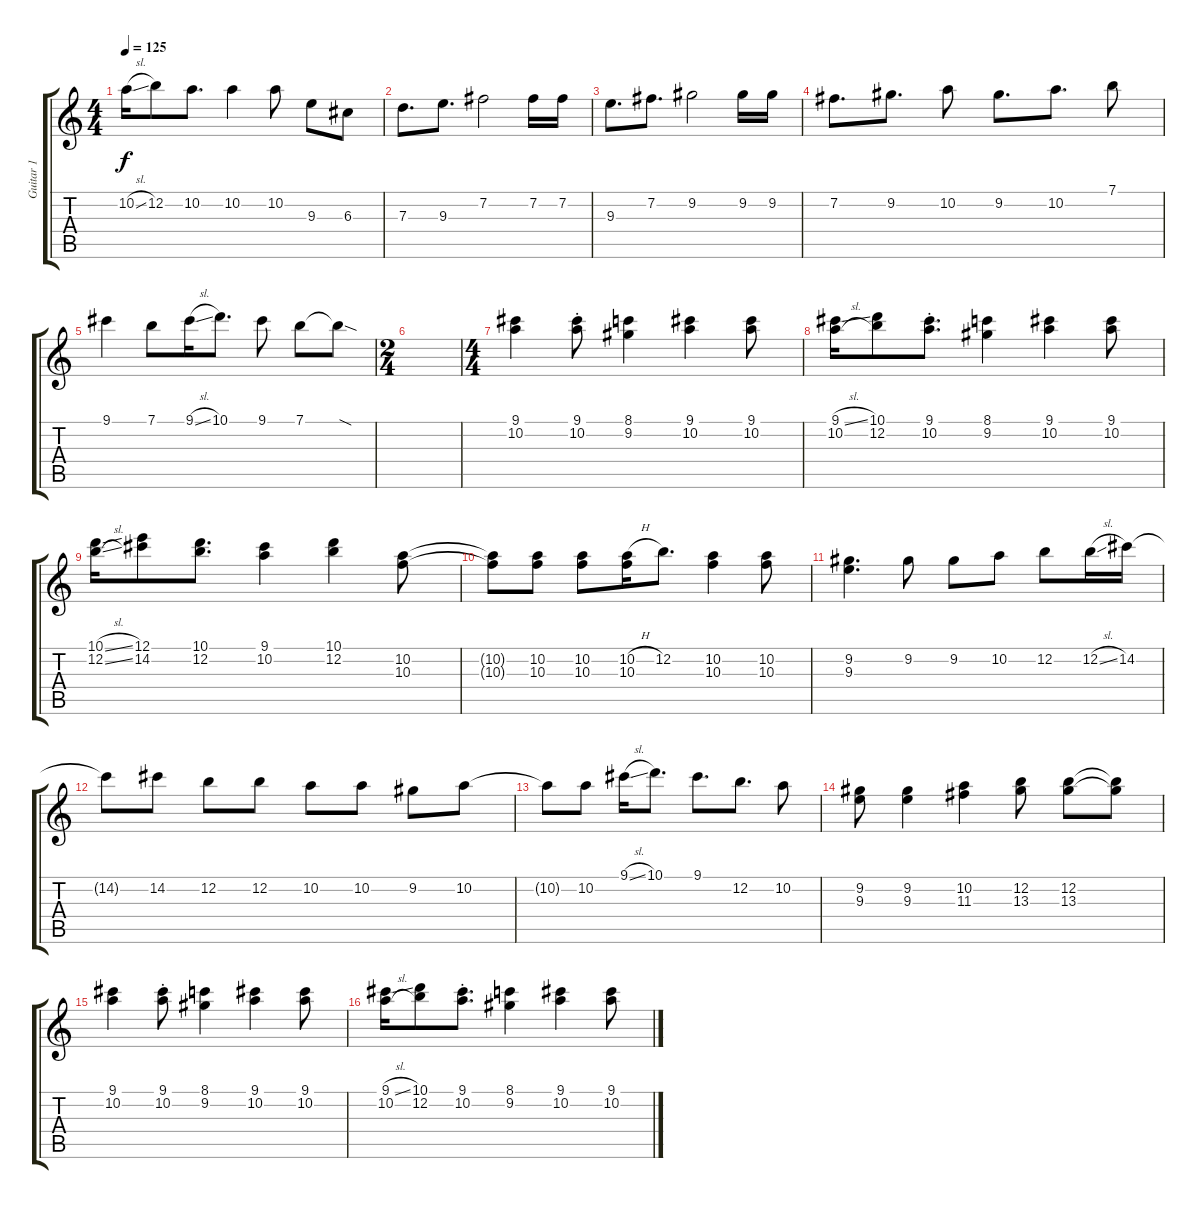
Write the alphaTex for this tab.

\track ("Guitar 1" "Guitar 1") {instrument acousticguitarsteel}
\staff {score tabs}
\tuning (E4 B3 G3 D3 A2 E2) {hide}
\ts (4 4)
\tempo 125
\clef g2
\ks c
10.2{sl}.16{dy f} 12.2.8 10.2.8{d} 10.2.4 10.2.8 9.3.8 6.3.8 |
7.3.8{d} 9.3.8{d} 7.2.2 7.2.16 7.2.16 |
9.3.8{d} 7.2.8{d} 9.2.2 9.2.16 9.2.16 |
7.2.8{d} 9.2.8{d} 10.2.8 9.2.8{d} 10.2.8{d} 7.1.8 |
9.1.4 7.1.8 9.1{sl}.16 10.1.8{d} 9.1.8 7.1.8 7.1{sod t}.8 |
\ts (2 4)
|
\ts (4 4)
(9.1 10.2).4 (9.1{st} 10.2{st}).8 (8.1 9.2).4 (9.1 10.2).4 (9.1 10.2).8 |
(9.1{sl} 10.2{h}).16 (10.1 12.2).8 (9.1{st} 10.2{st}).8{d} (8.1 9.2).4 (9.1 10.2).4 (9.1 10.2).8 |
(10.1{sl} 12.2{sl}).16 (12.1 14.2).8 (10.1 12.2).8{d} (9.1 10.2).4 (10.1 12.2).4 (10.2 10.3).8 |
(10.2{t} 10.3{t}).8 (10.2 10.3).8 (10.2 10.3).8 (10.2{h} 10.3).16 12.2.8{d} (10.2 10.3).4 (10.2 10.3).8 |
(9.2 9.3).4{d} 9.2.8 9.2.8 10.2.8 12.2.8 12.2{sl}.16 14.2.16 |
14.2{t}.8 14.2.8 12.2.8 12.2.8 10.2.8 10.2.8 9.2.8 10.2.8 |
10.2{t}.8 10.2.8 9.1{sl}.16 10.1.8{d} 9.1.8{d} 12.2.8{d} 10.2.8 |
(9.2 9.3).8 (9.2 9.3).4 (10.2 11.3).4 (12.2 13.3).8 (12.2 13.3).8 (12.2{t} 13.3{t}).8 |
(9.1 10.2).4 (9.1{st} 10.2{st}).8 (8.1 9.2).4 (9.1 10.2).4 (9.1 10.2).8 |
(9.1{sl} 10.2{h}).16 (10.1 12.2).8 (9.1{st} 10.2{st}).8{d} (8.1 9.2).4 (9.1 10.2).4 (9.1 10.2).8
